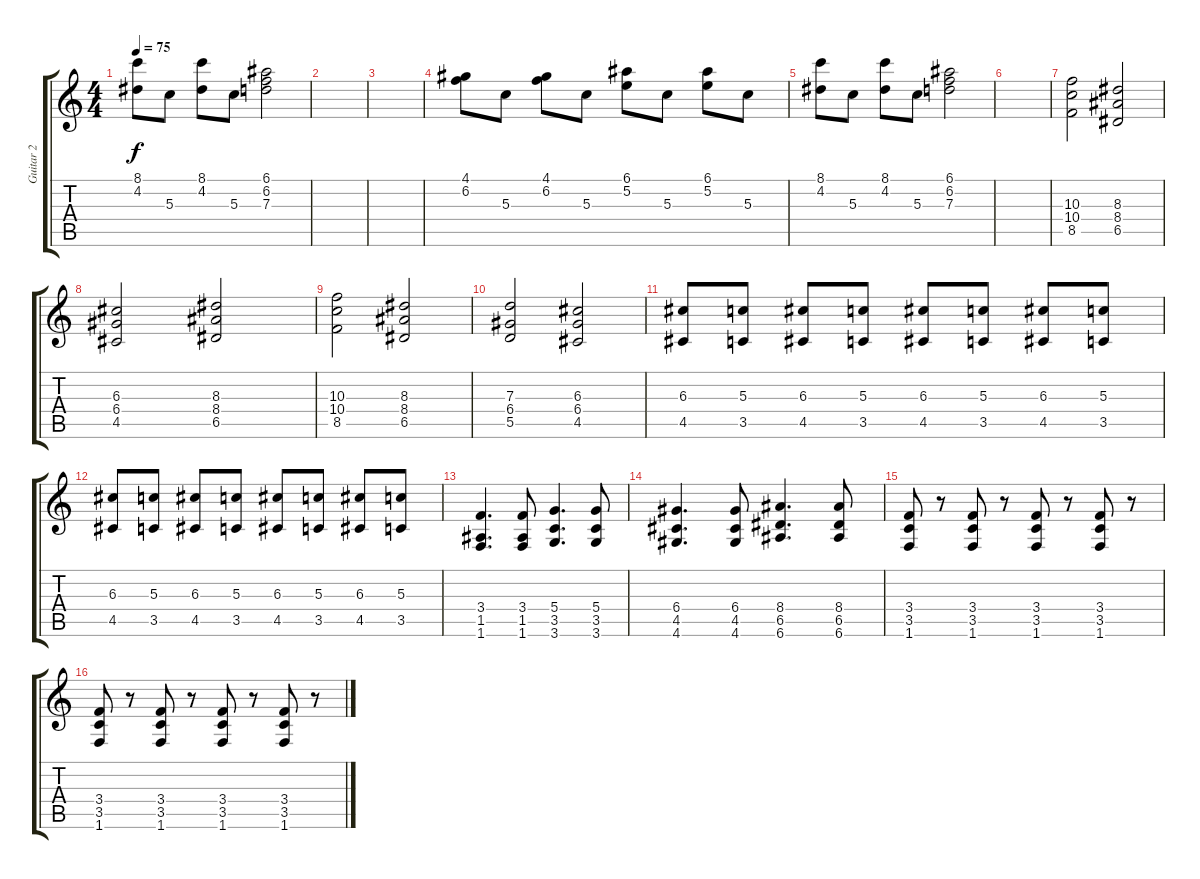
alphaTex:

\track ("Guitar 2" "Guitar 2") {instrument electricguitarclean}
\staff {score tabs}
\tuning (E4 B3 G3 D3 A2 E2) {hide}
\ts (4 4)
\tempo 75
\clef g2
\ks c
(8.1 4.2).8{dy f} 5.3.8 (8.1 4.2).8 5.3.8 (6.1 6.2 7.3).2 |
|
|
(4.1 6.2).8 5.3.8 (4.1 6.2).8 5.3.8 (6.1 5.2).8 5.3.8 (6.1 5.2).8 5.3.8 |
(8.1 4.2).8 5.3.8 (8.1 4.2).8 5.3.8 (6.1 6.2 7.3).2 |
|
(10.3 10.4 8.5).2{volume 12 instrument distortionguitar} (8.3 8.4 6.5).2 |
(6.3 6.4 4.5).2 (8.3 8.4 6.5).2 |
(10.3 10.4 8.5).2 (8.3 8.4 6.5).2 |
(7.3 6.4 5.5).2 (6.3 6.4 4.5).2 |
(6.3 4.5).8 (5.3 3.5).8 (6.3 4.5).8 (5.3 3.5).8 (6.3 4.5).8 (5.3 3.5).8 (6.3 4.5).8 (5.3 3.5).8 |
(6.3 4.5).8 (5.3 3.5).8 (6.3 4.5).8 (5.3 3.5).8 (6.3 4.5).8 (5.3 3.5).8 (6.3 4.5).8 (5.3 3.5).8 |
(3.4 1.5 1.6).4{d} (3.4 1.5 1.6).8 (5.4 3.5 3.6).4{d} (5.4 3.5 3.6).8 |
(6.4 4.5 4.6).4{d} (6.4 4.5 4.6).8 (8.4 6.5 6.6).4{d} (8.4 6.5 6.6).8 |
(3.4 3.5 1.6).8 r.8 (3.4 3.5 1.6).8 r.8 (3.4 3.5 1.6).8 r.8 (3.4 3.5 1.6).8 r.8 |
(3.4 3.5 1.6).8 r.8 (3.4 3.5 1.6).8 r.8 (3.4 3.5 1.6).8 r.8 (3.4 3.5 1.6).8 r.8
